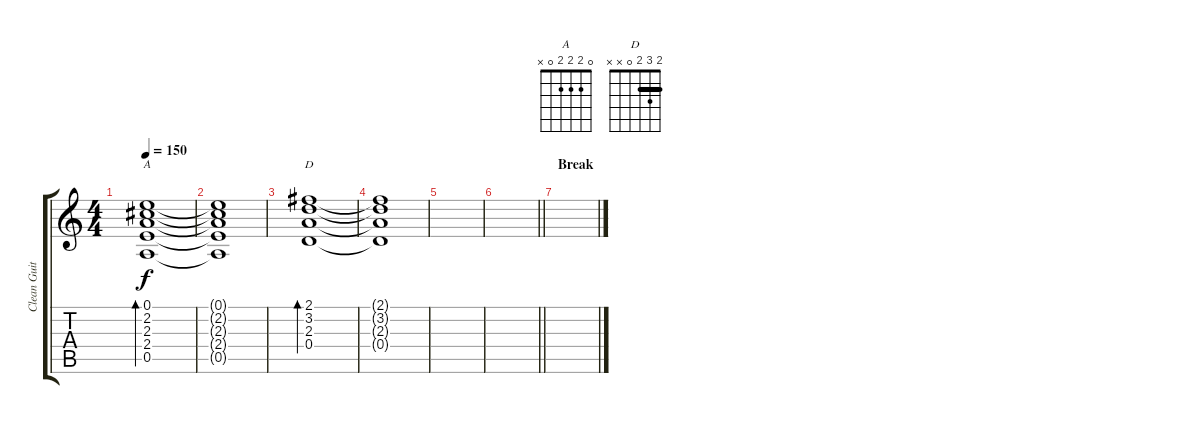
\track ("Clean Guitar" "Clean Guit") {instrument electricguitarclean}
\staff {score tabs}
\tuning (E4 B3 G3 D3 A2 E2) {hide}
\chord ("A" 0 2 2 2 0 x)
\chord ("D" 2 3 2 0 x x) {barre 2}
\ts (4 4)
\tempo 150
\clef g2
\ks c
(0.1 2.2 2.3 2.4 0.5).1{bd 60 ch "A" dy f} |
(0.1{t} 2.2{t} 2.3{t} 2.4{t} 0.5{t}).1 |
(2.1 3.2 2.3 0.4).1{bd 120 ch "D"} |
(2.1{t} 3.2{t} 2.3{t} 0.4{t}).1 |
|
\barLineRight lightlight
|
\section ("" "Break")
